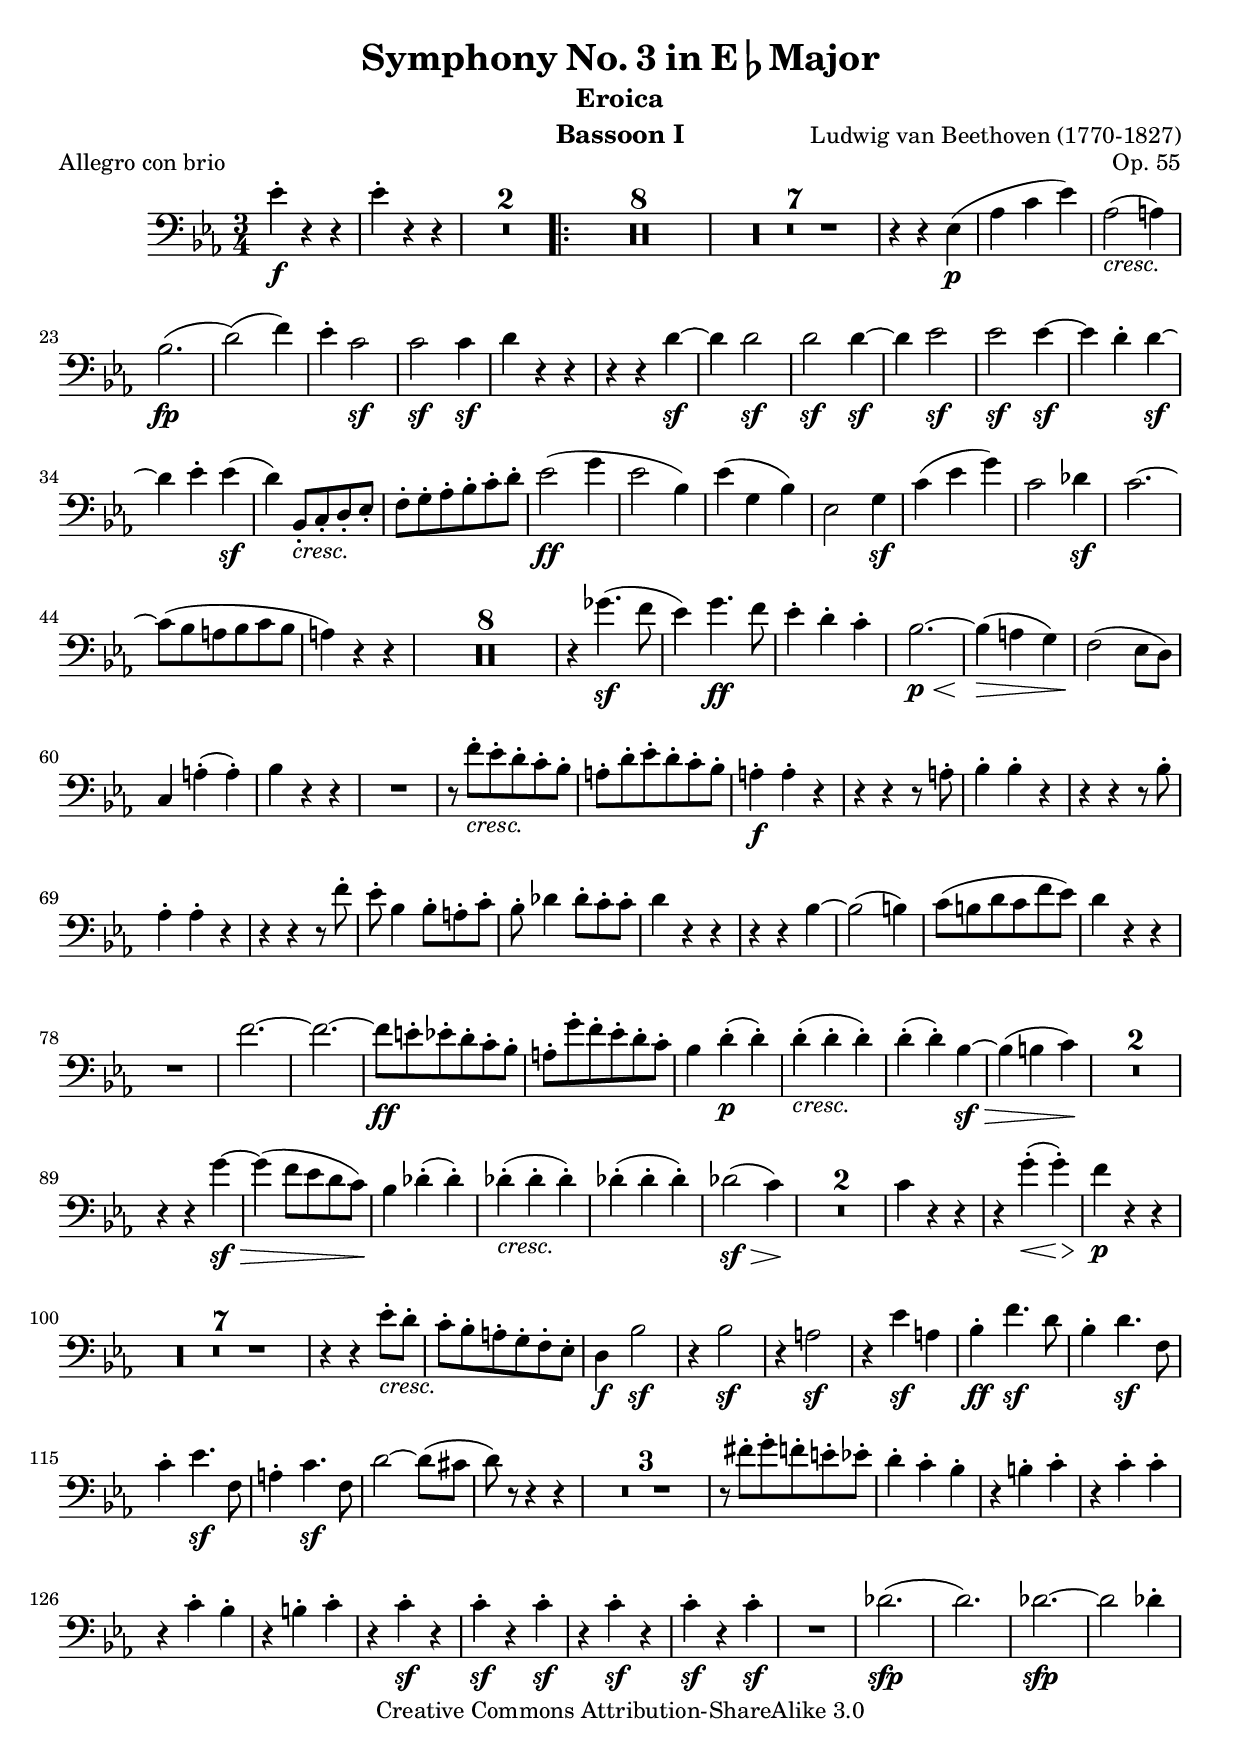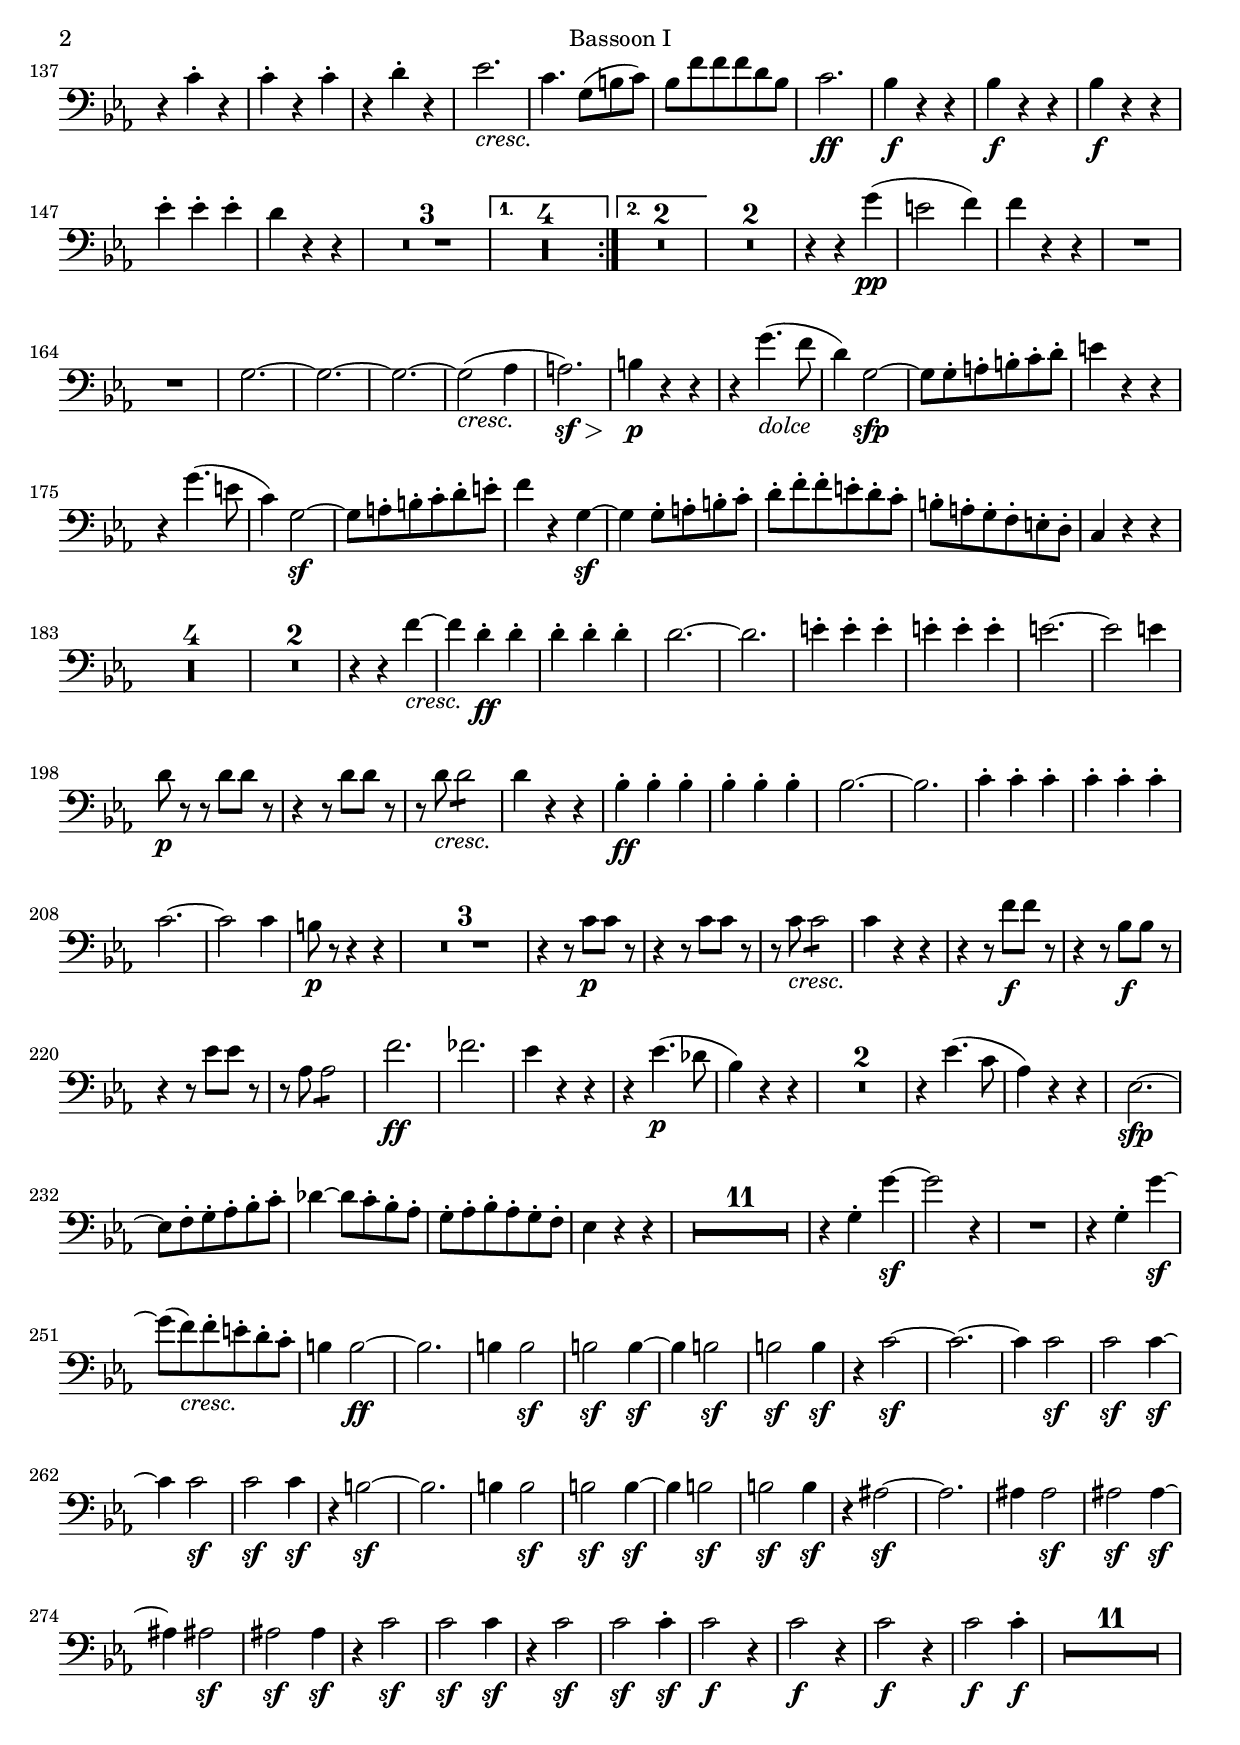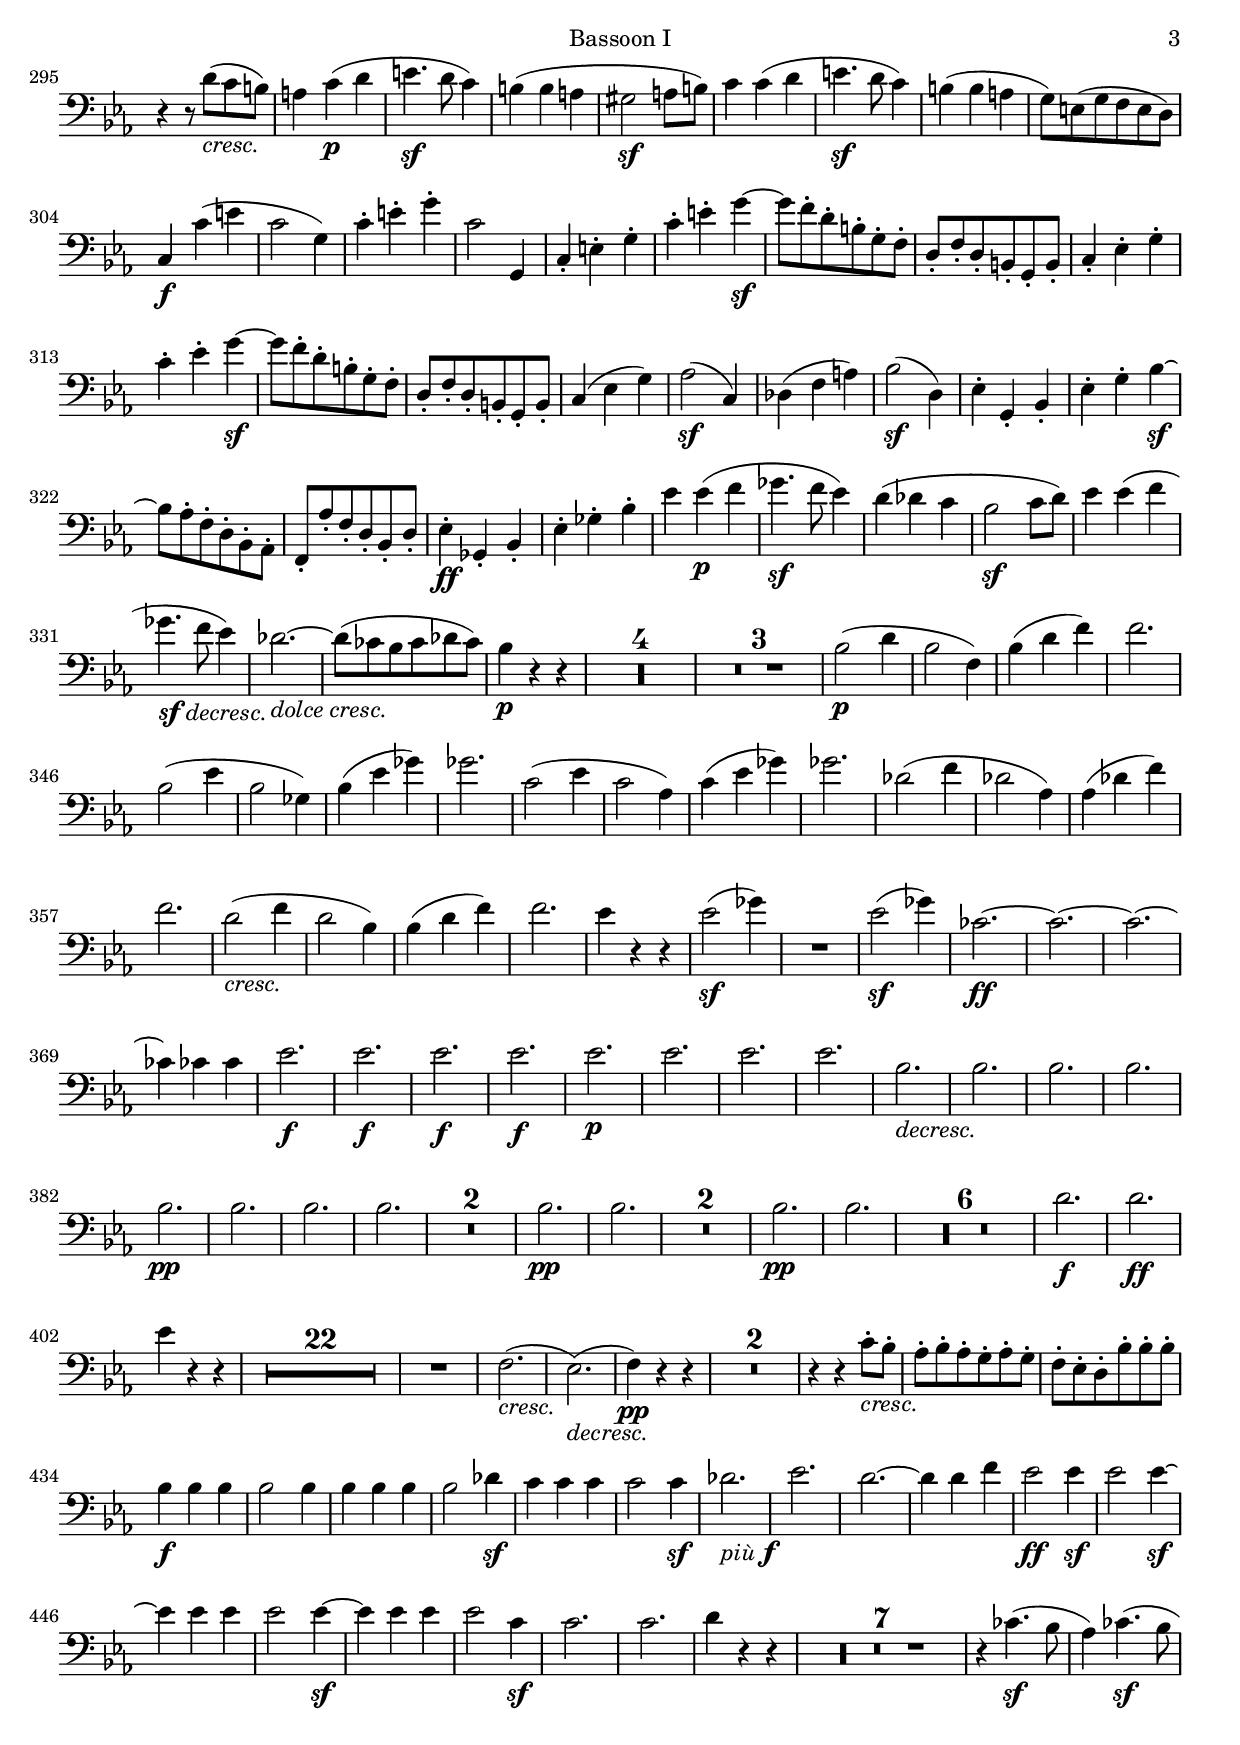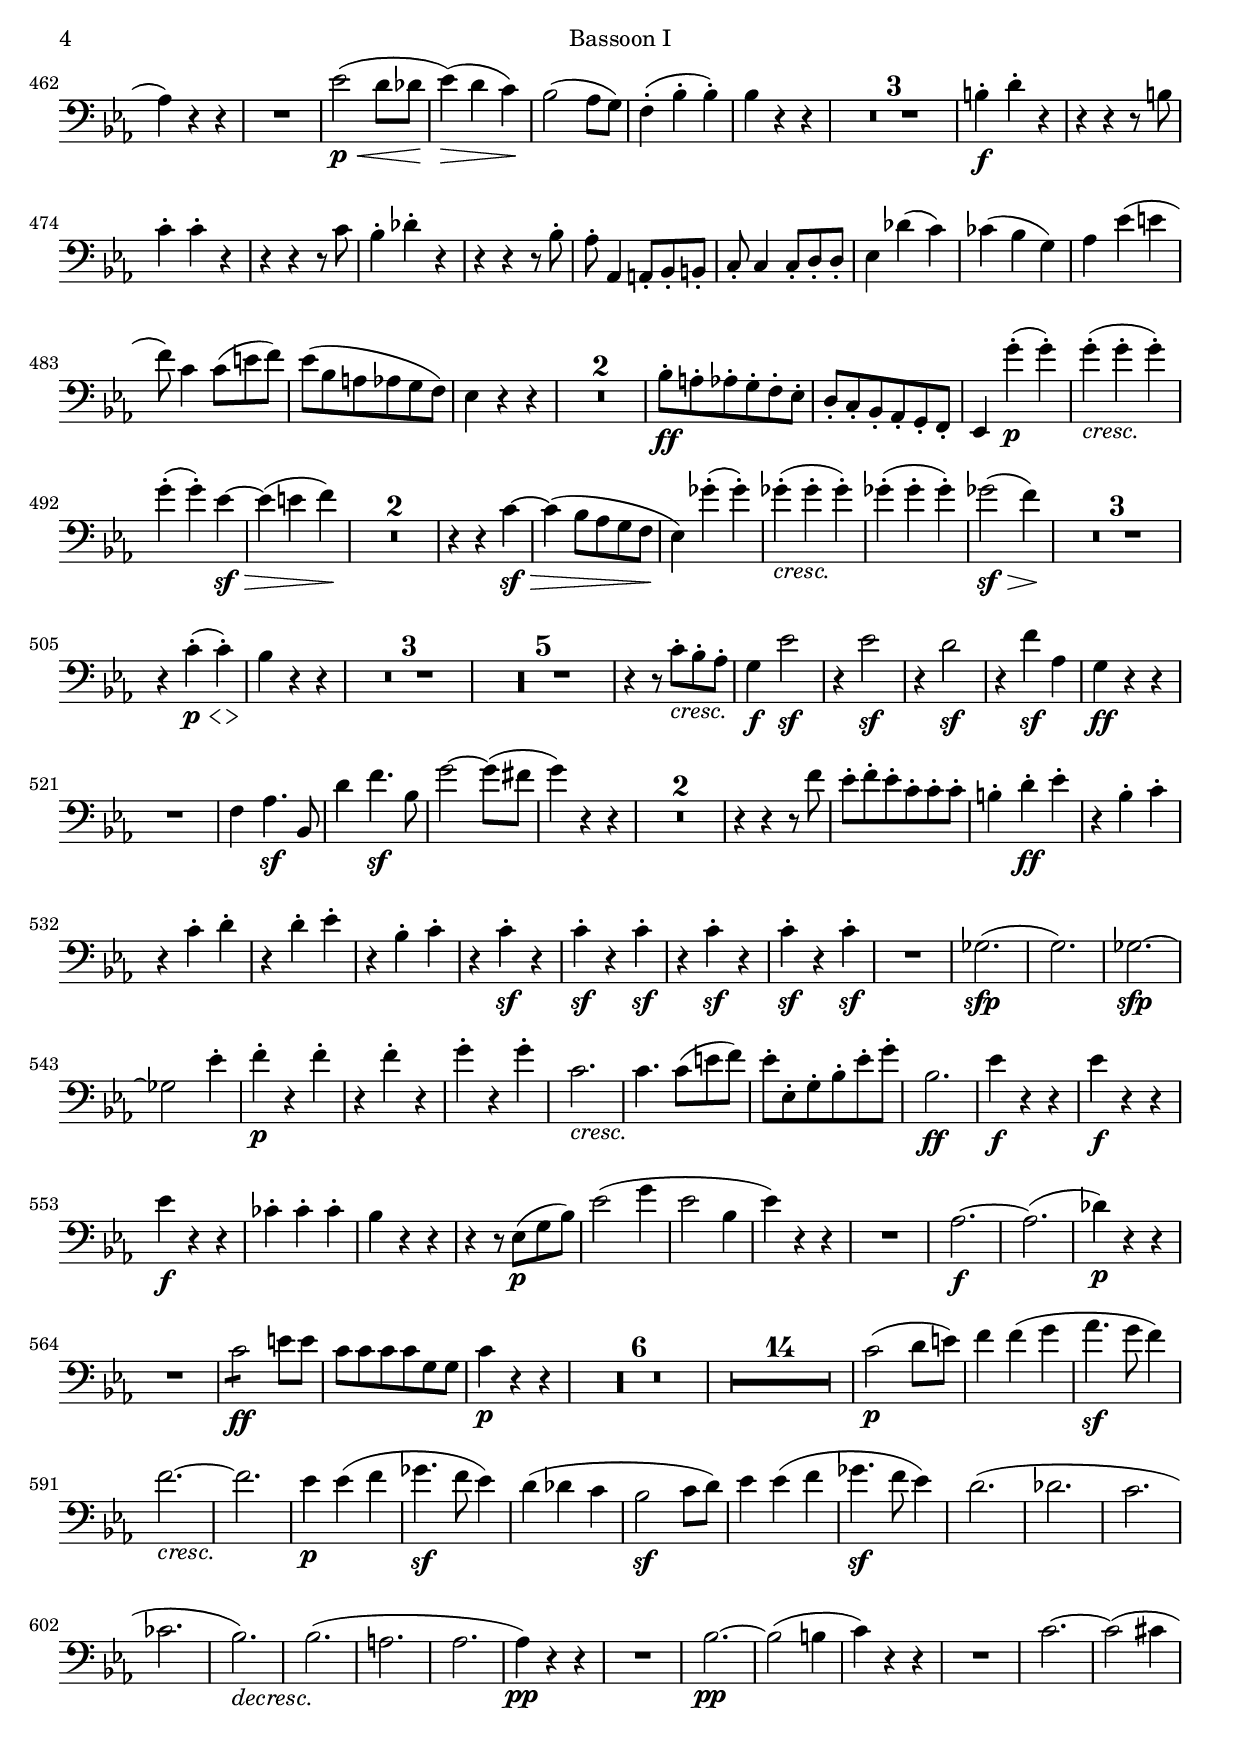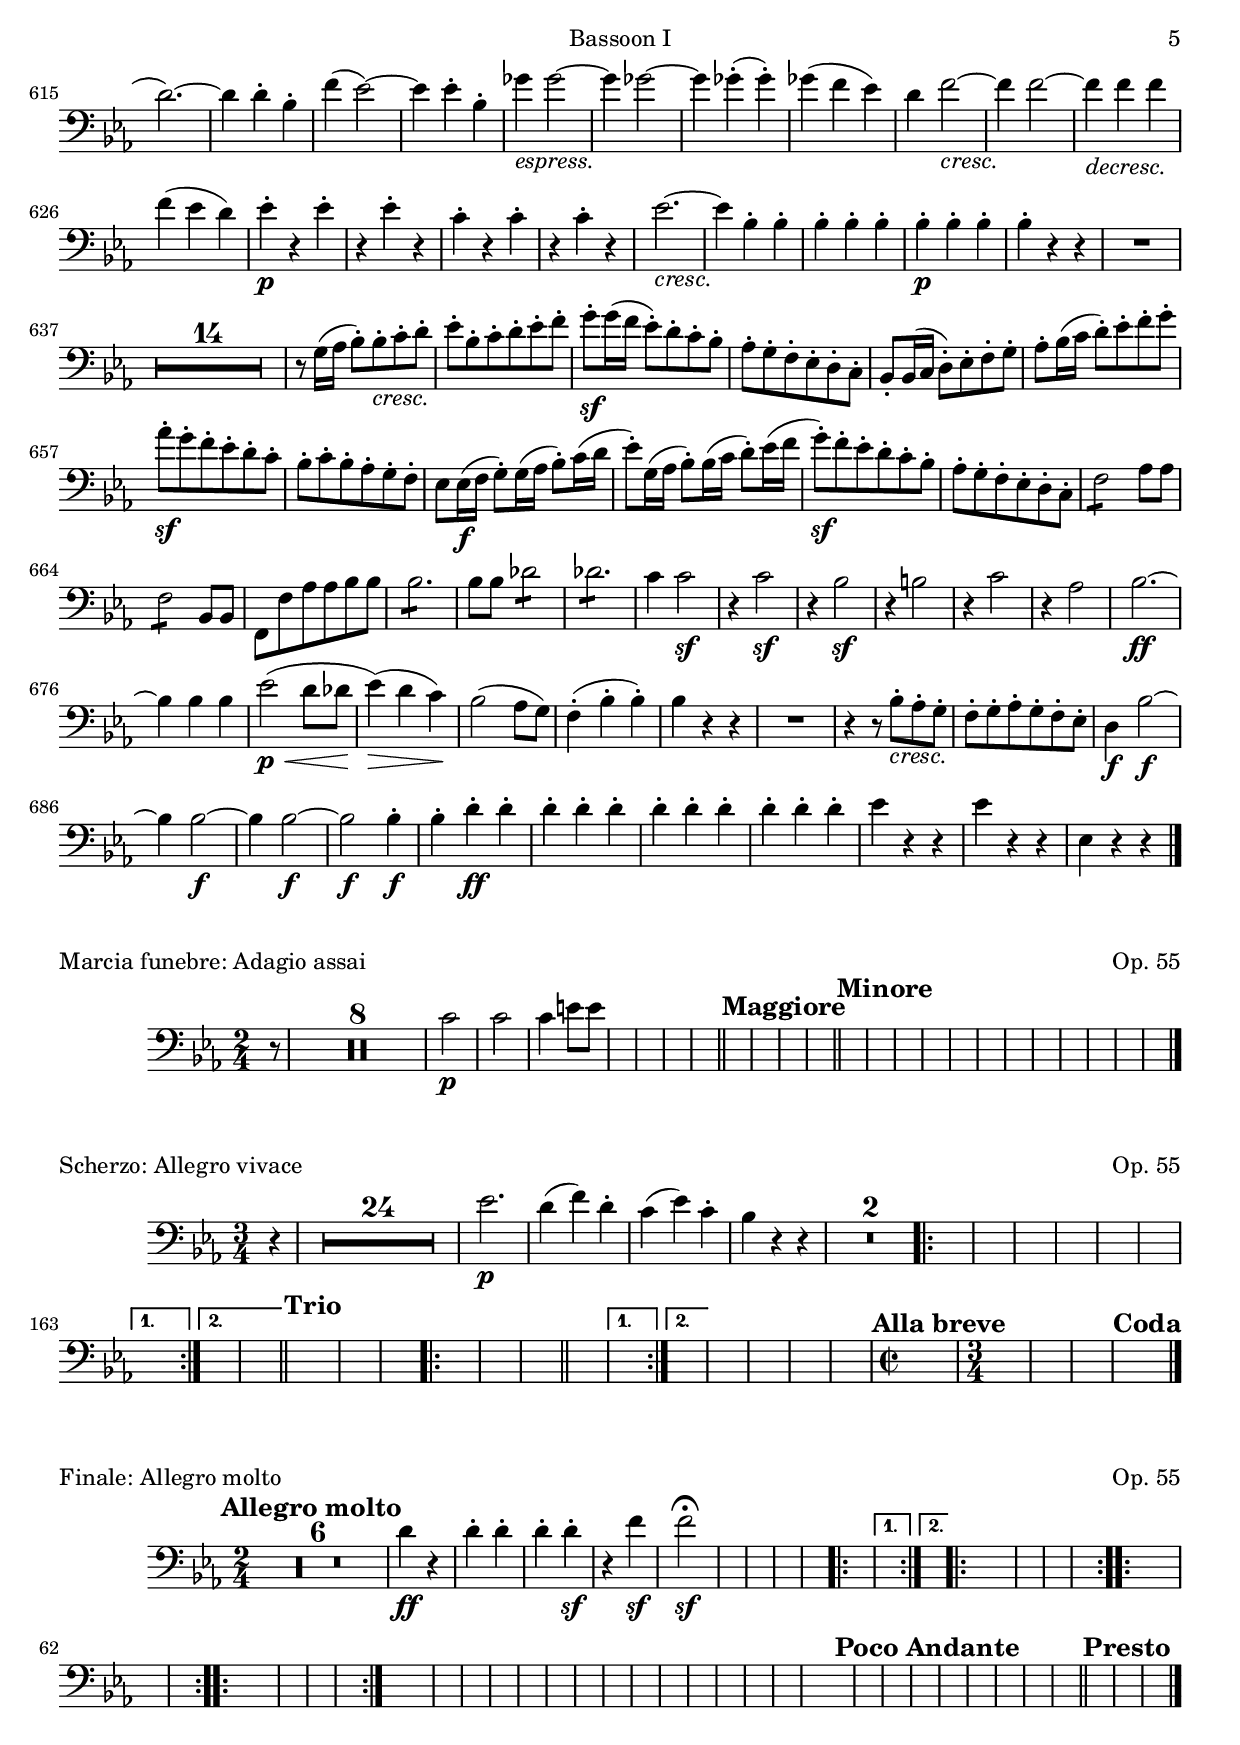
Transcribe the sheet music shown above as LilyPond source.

\version "2.9.17"

\include "defs.lyi" 
\include "defs.lyi"

bassoonOneMvtI = \relative c'
{
  \time 3/4
  \key ees \major
  \clef bass
  ees4-.\f r r |
  ees4-. r r |
  R2.*2 |
  \repeat volta 2
  {
    R2.*15 | %page 2
    r4 r ees,(\p |
    aes c ees) |
    aes,2(_\mCresc a4) |
    bes2.-\tag #'part \fp( |
    d2)( f4) |
    ees4-. c2\sf |
    c2\sf c4\sf |
    d4 r r |
    r r d4~\sf |
    d d2\sf |
    d\sf d4~\sf |
    d ees2\sf |
    ees\sf ees4~\sf |
    ees d-. d~\sf |
    d ees-. ees(\sf |
    d) bes,8-._\mCresc c-. d-. ees-. |
    f-. g-. aes-. bes-. c-. d-. |

    %page 3
    ees2(\ff g4 |
    ees2 bes4) |
    ees( g, bes) |
    ees,2 g4\sf |
    c( ees g) |
    c,2 des4\sf |
    c2.~ |
    c8( bes a bes c bes |
    a4) r r |
    R2.*8 |
    r4 ges'4.(\sf f8 |
    ees4) g4.\ff f8 |
    ees4-. d-. c-. |
    bes2.~\p\< |
    bes4(\> a g) |
    f2(\! ees8 d) |
    c4 a'-.( a-.) |

    %page 4
    bes r r|
    R2. |
    r8 f'-._\mCresc ees-. d-. c-. bes-. |
    a-. d-. ees-. d-. c-. bes-. |
    a4-.\f a-. r |
    r r r8 a-. |
    bes4-. bes-. r |
    r r r8 bes-. |
    aes4-. aes-. r |
    r r r8 f'-. |
    ees-. bes4 bes8-. a-. c-. |
    bes-. des4 des8-. c-. c-. |
    d4 r r |
    r r bes~ |
    bes2( b4) |

    %page 5
    c8( b d c f ees) |
    d4 r r |
    R2. |
    f2.~ |
    f~ |
    f8\ff e-. ees-. d-. c-. bes-. |
    a-. g'-. f-.ees-. d-. c-. |
    bes4 d-.(\p d-.) |
    d-.(_\mCresc d-. d-.) |
    d-.( d-.) bes~\sf\> |
    bes( b c)\! |
    R2.*2 |
    r4 r g'~\sf\> |
    g( f8 ees d c)\! |
    bes4 des-.( des-.) |
    des-.(_\mCresc des-. des-.) |
    des-.( des-. des-.) |
    des2(\sf\> c4)\! |
    R2.*2 |
    c4 r r |

    %page 6
    r4 g'-.(\< g-.)\> |
    f\p r r |
    R2.*7 |
    r4 r ees8-._\mCresc d-. |
    c-. bes-. a-. g-. f-. ees-. |
    d4\f bes'2\sf |
    r4 bes2\sf |
    r4 a2\sf |
    r4 ees'\sf a, |
    bes-.\ff f'4.\sf d8 |
    bes4-. d4.\sf f,8 |
    c'4-. ees4.\sf f,8 |
    a4-. c4.\sf f,8 |
    d'2~ d8( cis |

    %page 7
    d8) r r4 r |
    R2.*3 |
    r8 fis-. g-. f-. e-. ees-. |
    d4-. c-. bes-. |
    r b-. c-. |
    r c-. c-. |
    r c-. bes-. |
    r b-. c-. |
    \repeat unfold 6 {r c-.\sf} |
    R2. |
    des2.(\sfp |
    d2.) |
    des2.~\sfp |
    des2 des4-. |
    r c-. r |
    c-. r c-. |

    %page 8
    r d-. r |
    ees2._\mCresc |
    c4. g8( b c) |
    bes f' f f d bes |
    c2.\ff |
    bes4\f r r |
    bes4\f r r |
    bes4\f r r |
    ees4-. ees-. ees-. |
    d4 r r |
    R2.*3 |
  }
  \alternative
  {
    {
      R2.*4 |
    }
    {
      R2.*2 |
    }
  }
  R2.*2 |
  r4 r g4(\pp |
  e2 f4) |
  f4 r r |
  R2.*2 | %page 9
  g,2.~ | g~ | g~ |
  g2(_\mCresc aes4 |
  a2.)\sf\> |
  b4\p r r |
  r g'4.(_\mDolce f8 |
  d4) g,2~\sfp |
  g8 g-. a-. b-. c-. d-. |
  e4 r r |
  r g4.( e8 |
  c4) g2~\sf |
  g8 a-. b-. c-. d-. e-. |
  f4 r g,~\sf |
  g g8-. a-. b-. c-. |
  d-. f-. f-. e-. d-. c-. |
  b-. a-. g-. f-. e-. d-. |
  c4 r r |
  R2.*6 | %page 10
  r4 r f'~_\mCresc |
  f d-.\ff d-. |
  d-. d-. d-. |
  d2.~ | d |
  e4-. e-. e-. |
  e-. e-. e-. |
  e2.~ | e2 e4 |
  d8\p r r d d r |
  r4 r8 d d r |
  r d_\mCresc d2:8 |

  %page 11
  d4 r r |
  bes-.\ff \repeat unfold 5 {bes-.} |
  bes2.~ | bes |
  \repeat unfold 6 {c4-.} |
  c2.~ | c2 c4 | b8\p r r4 r |
  R2.*3 |
  r4 r8 c\p c r |

  %page 12
  r4 r8 c c r |
  r c_\mCresc c2:8 |
  c4 r r |
  r r8 f\f f r |
  r4 r8 bes,\f bes r |
  r4 r8 ees ees r |
  r aes, aes2:8 |
  f'2.\ff |
  fes |
  ees4 r r |
  r ees4.(\p des8 |
  bes4) r r |
  R2.*2 |
  r4 ees4.( c8 |
  aes4) r r |
  ees2.~\sfp | %EDIT: \sfp for consistancy
  ees8 f-. g-. aes-. bes-. c-. |

  %page 13
  des4~ des8 c-. bes-. aes-. |
  g-. aes-. bes-. aes-. g-. f-. |
  ees4 r r |
  R2.*11 |
  r4 g-. g'~\sf | g2 r4 |
  R2. |
  r4 g,-. g'~\sf |
  g8( f)_\mCresc f-. e-. d-. c-. |
  b4 b2~\ff | b2. | b4 b2\sf |
  b\sf b4~\sf | b b2\sf |
  b2\sf b4\sf |
  r c2~\sf | c2.~ | c4 c2\sf |
  c\sf c4~\sf | c c2\sf |
  c2\sf c4\sf |
  r4 b2~\sf | b2. | b4 b2\sf |
  b\sf b4~\sf | b b2\sf |
  b2\sf b4\sf |
  r4 ais2~\sf | ais2. | ais4 ais2\sf |
  ais\sf ais4~\sf | ais ais2\sf |
  ais2\sf ais4\sf |

  %page 15
  r4 c2\sf | c\sf c4\sf |
  r4 c2\sf | c\sf c4-.\sf |
  \repeat unfold 3 {c2\f r4 |}
  c2\f c4-.\f |
  R2.*11 |
  r4 r8 d(_\mCresc c b) |
  a4 c(\p d |
  
  %page 16
  e4.\sf d8 c4) |
  b4( b a | gis2\sf a8 b) |
  c4 c( d | e4.\sf d8 c4) |
  b4( b a | g8) e( g f e d) |
  c4\f c'( e | c2 g4) |
  c-. e-. g-. |
  c,2 g,4 |
  c-. e-. g-. | c-. e-. g~\sf |
  g8 f-. d-. b-. g-. f-. |
  d-. f-. d-. b-. g-. b-. |
  c4-. ees-. g-. |
  c-. ees-. g~\sf |
  g8 f-. d-. b-. g-. f-. |
  d-. f-. d-. b-. g-. b-. |
  c4( ees g) |
  aes2(\sf c,4) |

  %page 17
  des( f a) |
  bes2(\sf d,4) |
  ees-. g,-. bes-. |
  ees-. g-. bes~\sf |
  bes8 aes-. f-. d-. bes-. aes-. |
  f-. aes'-. f-. d-. bes-. d-. |
  ees4-.\ff ges,-. bes-. |
  ees-. ges-. bes-. |
  ees ees(\p f | ges4.\sf f8 ees4) |
  d4( des c | bes2\sf c8 d) |
  ees4 ees( f | ges4._\mSFDecresc f8 ees4) |
  des2.~_\mDolceCresc |
  des8( ces bes ces des ces) |
  bes4\p r r |
  R2.*7 | %page 18
  bes2(\p d4 | bes2 f4) |
  bes( d f) | f2. |
  bes,2( ees4 | bes2 ges4) |
  bes( ees ges) | ges2. |
  c,2( ees4 | c2 aes4) |
  c( ees ges) | ges2. |
  des2( f4 | des2 aes4) |
  aes( des f) | f2. |
  d2(_\mCresc f4 | d2 bes4) |
  bes( d f) | f2. |
  ees4 r r |
  ees2(\sf ges4) |

  %page 19
  R2. |
  ees2(\sf ges4) |
  ces,2.~\ff | ces~ | ces~ | ces4 ces ces |
  \repeat unfold 4 {ees2.\f |}
  ees2.\p |
  \repeat unfold 3 {ees2. |}
  bes2._\mDecresc |
  \repeat unfold 3 {bes2. |}
  bes2.\pp |
  \repeat unfold 3 {bes2. |}
  \repeat unfold 2 {R2.*2 | bes2.\pp | bes2. |}

  %page 20
  R2.*6 |
  d2.\f | d\ff | ees4 r r |
  R2.*23 | %page 21
  f,2.(_\mCresc | ees)(_\mDecresc | f4)\pp r r |
  R2.*2 |
  r4 r c'8-._\mCresc bes-. |
  aes-. bes-. aes-. g-. aes-. g-. |
  f-. ees-. d-. bes'-. bes-. bes-. |
  bes4\f bes bes |
  bes2 bes4 |
  bes4 bes bes |
  bes2 des4\sf |
  c c c |
  c2 c4\sf |
  des2._\mPiuF |
  ees |
  d~ | d4 d f |
  ees2\ff ees4\sf |
  \repeat unfold 2 {ees2 ees4~\sf | ees ees ees |} %page 22
  ees2 c4\sf |
  c2. | c |
  d4 r r |
  R2.*7 |
  r4 ces4.(\sf bes8 |
  aes4) ces4.(\sf bes8 |
  aes4) r r |
  R2. |
  ees'2(\p\< d8 des | ees4)(\> d c)\! |
  bes2( aes8 g) | f4-.( bes-. bes-.) | bes4 r r |

  %page 23
  R2.*3 |
  b4-.\f d-. r |
  r r r8 b8 | c4-. c-. r |
  r r r8 c8 | bes4-. des-. r |
  r r r8 bes8-. |
  aes-. aes,4 a8-. bes-. b-. |
  c-. c4 c8-. d-. d-. |
  ees4 des'( c) |
  ces( bes g) |
  aes ees'( e |
  f8) c4 c8( e f) |
  ees( bes a aes g f) |
  ees4 r r |

  %page 24
  R2.*2 |
  bes'8-.\ff a-. aes-. g-. f-. ees-. |
  d-. c-. bes-. aes-. g-. f-. |
  ees4 g''-.(\p g-.) |
  g-.(_\mCresc g-. g-.) |
  g-.( g-.)  ees4~\sf\> |
  ees( e f)\! |
  R2.*2 |
  r4 r c~\sf\> |
  c4( bes8 aes g f |
  ees4)\! ges'-.( ges-.)
  ges-.(_\mCresc ges-. ges-.) |
  ges-.( ges-.  ges-.) |
  ges2(\sf\> f4)\! |
  R2.*3 |
  r4 c-.(\p\< c-.)\> | bes4\! r r |
  R2.*8 | %page 25
  r4 r8 c-._\mCresc bes-. aes-. |
  g4\f ees'2\sf |
  r4 ees2\sf |
  r4 d2\sf |
  r4 f\sf aes, |
  g\ff r r |
  R2. |
  f4 aes4.\sf bes,8 |
  d'4 f4.\sf bes,8 |
  g'2~ g8( fis |
  g4) r r |
  R2.*2 |
  r4 r r8 f8 |

  %page 26
  ees8-. f-. ees-. c-. c-. c-. |
  b4-. d-.\ff ees-. |
  r bes-. c-. |
  r c-. d-. |
  r d-. ees-. |
  r bes-. c-. |
  \repeat unfold 6 {r c-.\sf} |
  R2. |
  ges2.(\sfp | g) |
  ges2.~\sfp | ges2 ees'4-. |
  f-.\p r f-. |
  r f-. r |
  g-. r g-. |
  c,2._\mCresc |
  c4. c8( e f) |

  %page 27
  ees-. ees,-. g-. bes-. ees-. g-. |
  bes,2.\ff |
  \repeat unfold 3 {ees4\f r r |}
  ces-. ces-. ces-. |
  bes r r |
  r r8 ees,(\p g bes) |
  ees2( g4 | ees2 bes4 | ees) r r |
  R2. |
  aes,2.~\f | aes( | des4)\p r r |
  R2. |
  c2:8\ff e8 e |
  c c c c g g |
  c4\p r r |
  R2.*20 | %page 28
  c2(\p d8 e) |
  f4 f( g | aes4.\sf g8 f4) |
  f2.~_\mCresc | f |
  ees4\p ees( f |
  
  %page 29
  ges4.\sf f8 ees4) |
  d( des c | bes2\sf c8 d) |
  ees4 ees( f | ges4.\sf f8 ees4) |
  d2.( des c ces bes)_\mDecresc |
  bes( a aes | aes4)\pp r r |
  R2. |
  bes2.~\pp | bes2( b4 | c) r r |
  R2. |
  c2.~ | c2( cis4 |
  d2.~) |

  %page 30
  d4 d-. bes-. |
  f'( ees2~) | ees4 ees-. bes-. |
  ges'4_\mEspr ges2~ |
  ges4 ges2~ |
  ges4 ges-.( ges-.) |
  ges( f ees) |
  d f2~_\mCresc |
  f4 f2~ |
  f4_\mDecresc f f |
  f( ees d) |
  ees-.\p r ees-. |
  r ees-. r |
  c-. r c-. |
  r c-. r |
  ees2.~_\mCresc |
  ees4 bes-. bes-. |
  bes-. bes-. bes-. |
  bes-.\p bes-. bes-. |
  bes-. r r |
  R2.*15 | %page 31
  r8 g16( aes bes8-.) bes-._\mCresc c-. d-. |
  ees-. bes-. c-. d-. ees-. f-. |
  g-.\sf g16( f ees8-.) d-. c-. bes-. |
  aes-. g-. f-. ees-. d-. c-. |

  %page 32
  bes-. bes16( c d8-.) ees-. f-. g-. |
  aes-. bes16( c d8-.) ees-. f-. g-. |
  aes-.\sf g-. f-. ees-. d-. c-. |
  bes-. c-. bes-. aes-. g-. f-. |
  ees8 ees16(\f f g8-.) g16( aes bes8-.) c16( d |
  ees8-.) g,16( aes bes8-.) bes16( c d8-.) ees16( f |
  g8-.)\sf f-. ees-. d-. c-. bes-. |
  aes-. g-. f-. ees-. d-. c-. |
  f2:8 aes8 aes |
  f2:8 bes,8 bes |
  f f' aes aes bes bes |
  bes2.:8 |
  bes8 bes des2:8 |
  des2.:8 |
  c4 c2\sf |
  r4 c2\sf |
  r4 bes2\sf |
  r4 b2 |
  r4 c2 |

  %page 33
  r4 aes2 |
  bes2.~\ff | bes4 bes bes |
  ees2(\p\< d8 des | ees4)(\> d c)\! |
  bes2( aes8 g) | f4-.( bes-. bes-.) | bes4 r r |
  R2. |
  r4 r8 bes-._\mCresc aes-. g-. |
  f-. g-. aes-. g-. f-. ees-. |
  d4\f bes'2~\f |
  bes4 bes2~\f |
  bes4 bes2~\f |
  bes2\f bes4-.\f |
  bes-. d-.\ff \repeat unfold 10{d-.} |
  ees4 r r | ees r r | ees, r r | \bar "|."
}

 
\include "defs.lyi"

bassoonOneMvtII = \relative c'
{
  \time 2/4
  \key ees \major
  \clef bass
  \partial 8 r8 |
  R2*8 |
  c2\p | c |
  c4 e8 e |

  %page 2
}

 
\include "defs.lyi"

bassoonOneMvtIII = \relative c'
{
  \key ees \major
  \clef bass
  r4
  R2.*24 |
  ees2.\p |
  d4( f) d-. |
  c( ees) c-. |
  bes r r |
  R2.*2 |
}

 
\include "defs.lyi"

bassoonOneMvtIV = \relative c'
{
  \clef bass
  \key c \minor
  R2*6 |
  d4\ff r |
  d-. d-. |
  d-. d-.\sf |
  r f\sf |
  f2\sf\fermata |
}

 

instrument = "Bassoon I"

notesMvtI = \bassoonOneMvtI
notesMvtII = \bassoonOneMvtII
notesMvtIII = \bassoonOneMvtIII
notesMvtIV = \bassoonOneMvtIV

\include "Part.lyi"

